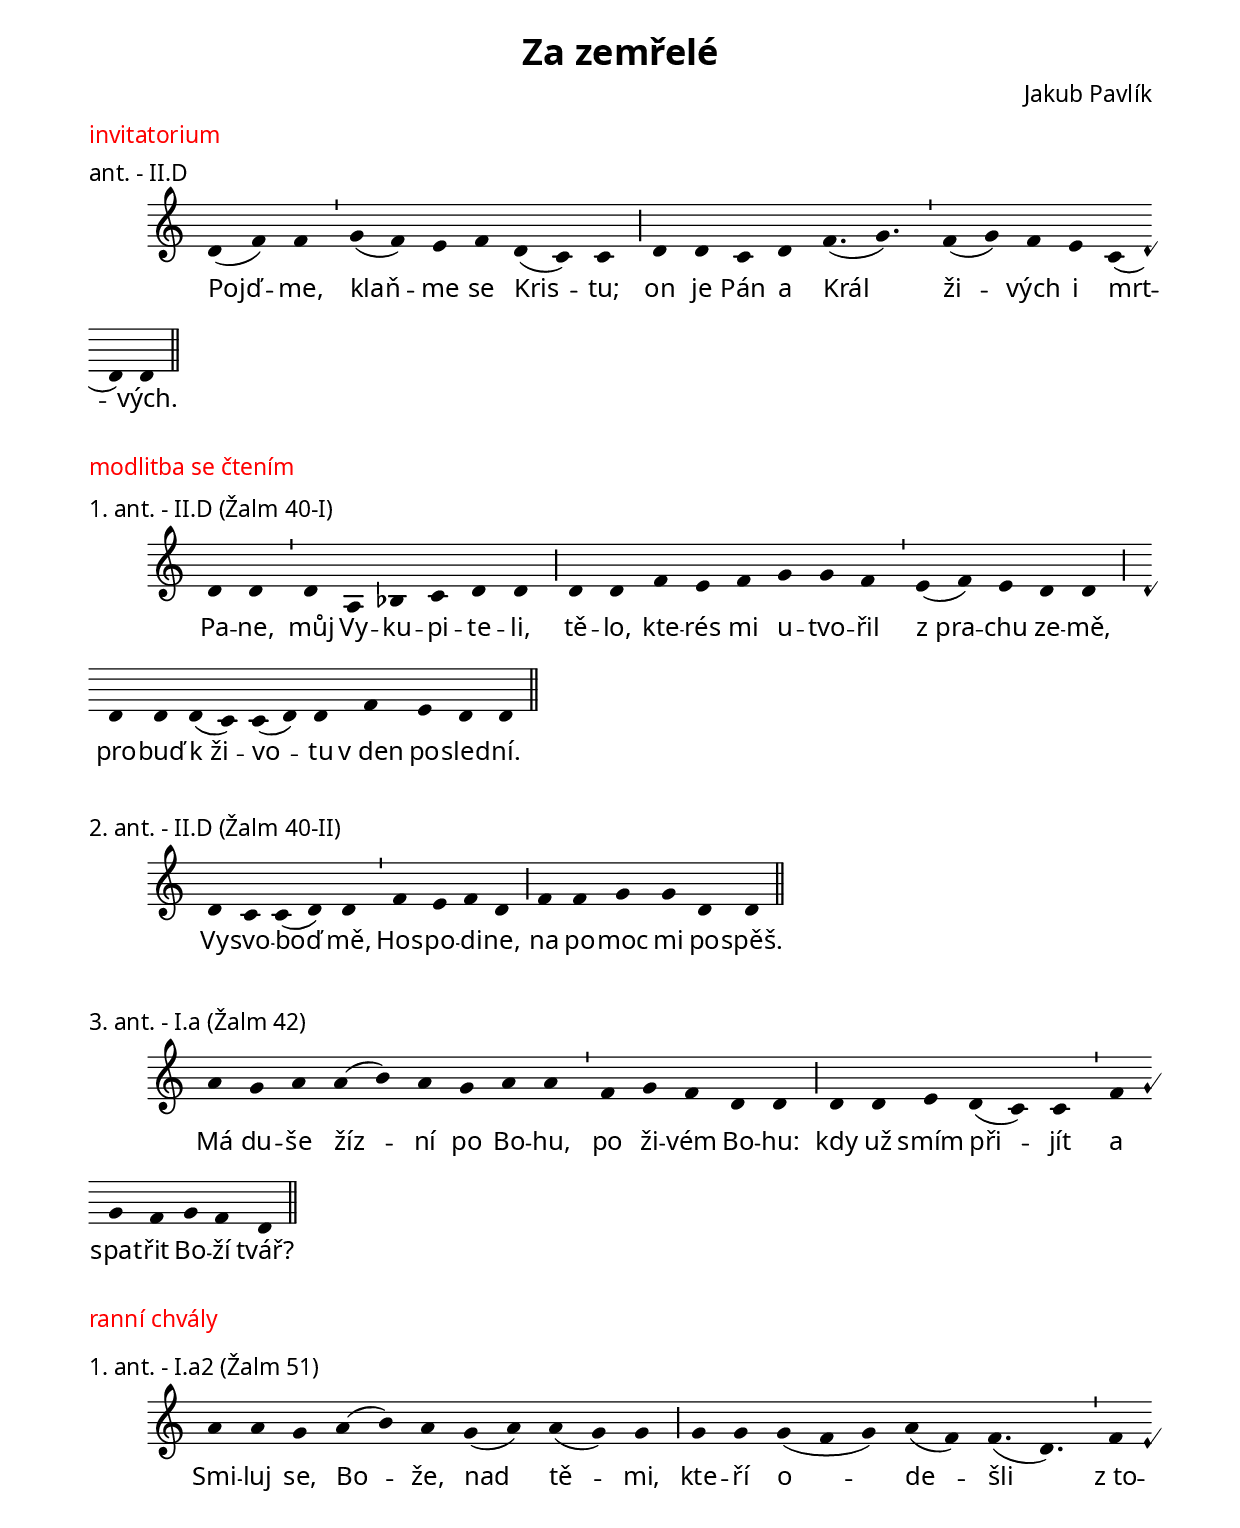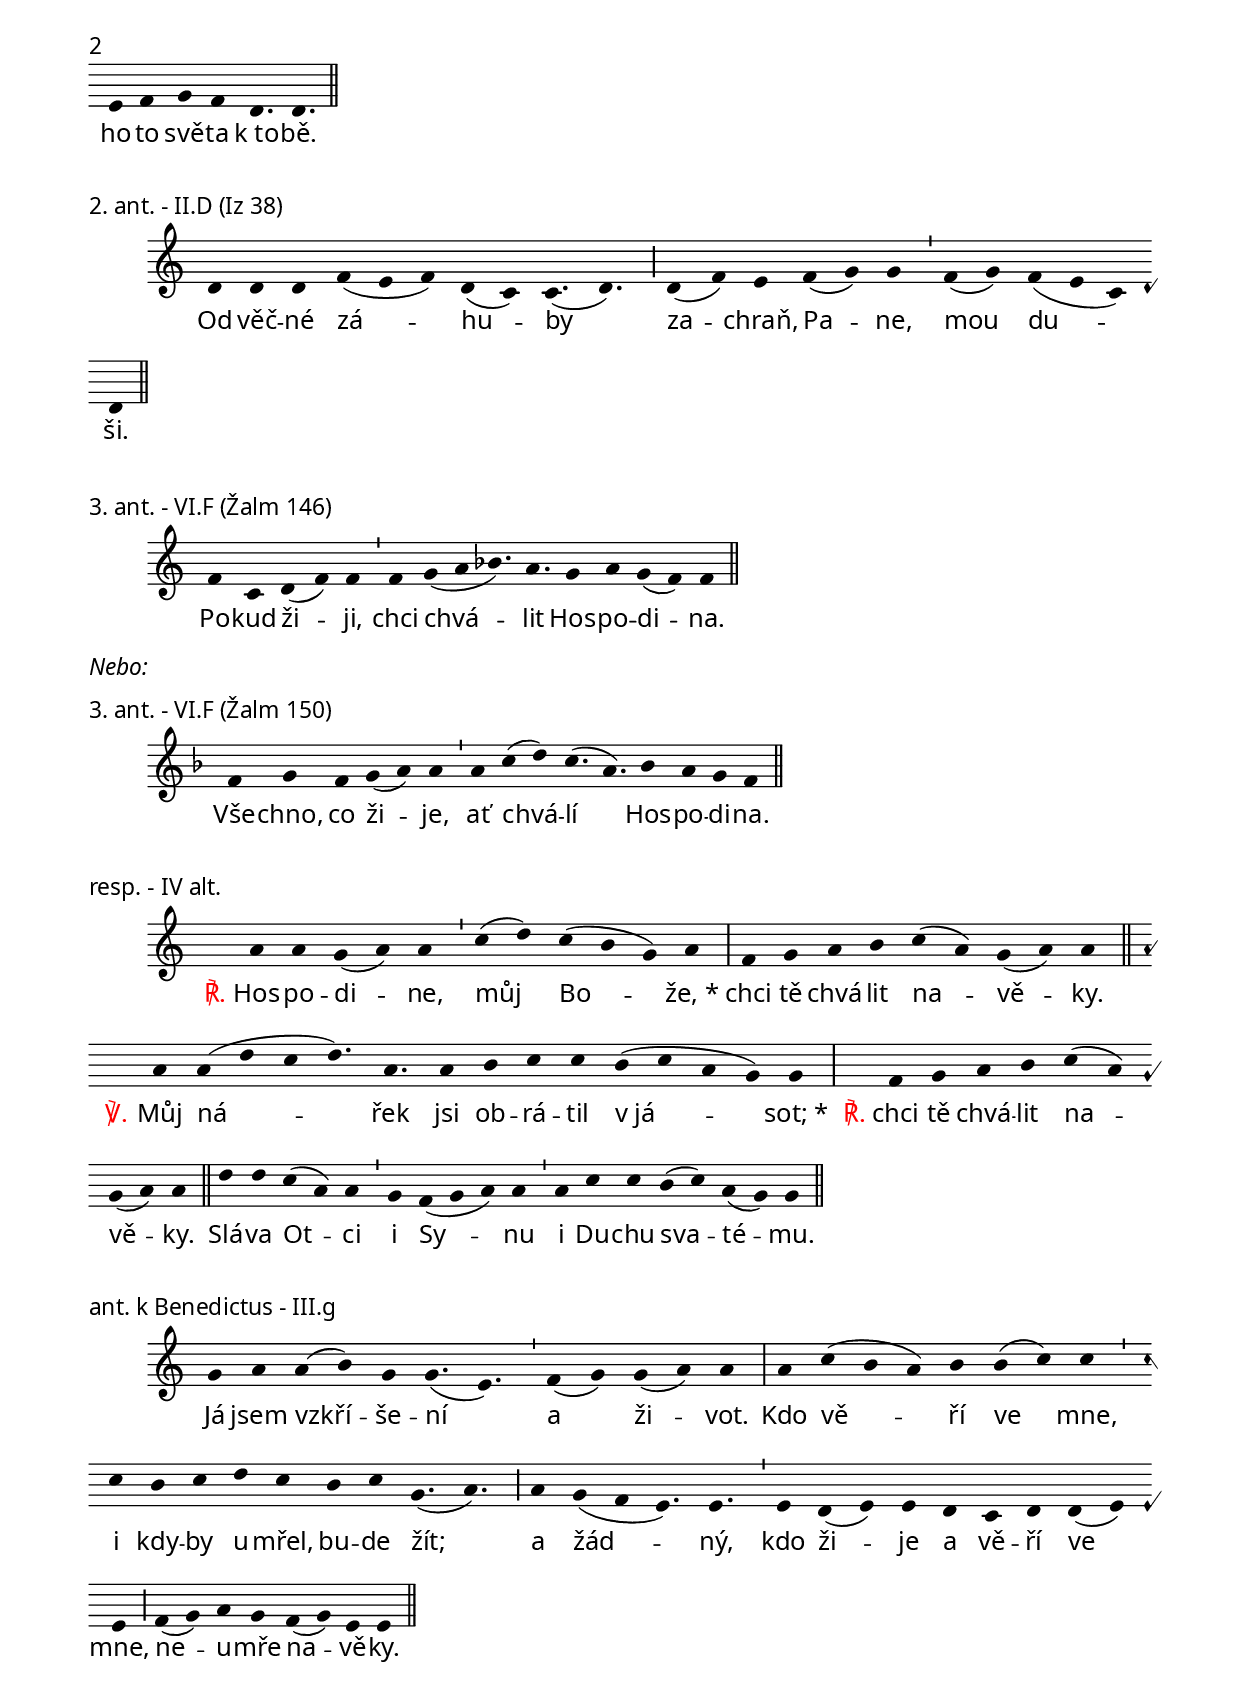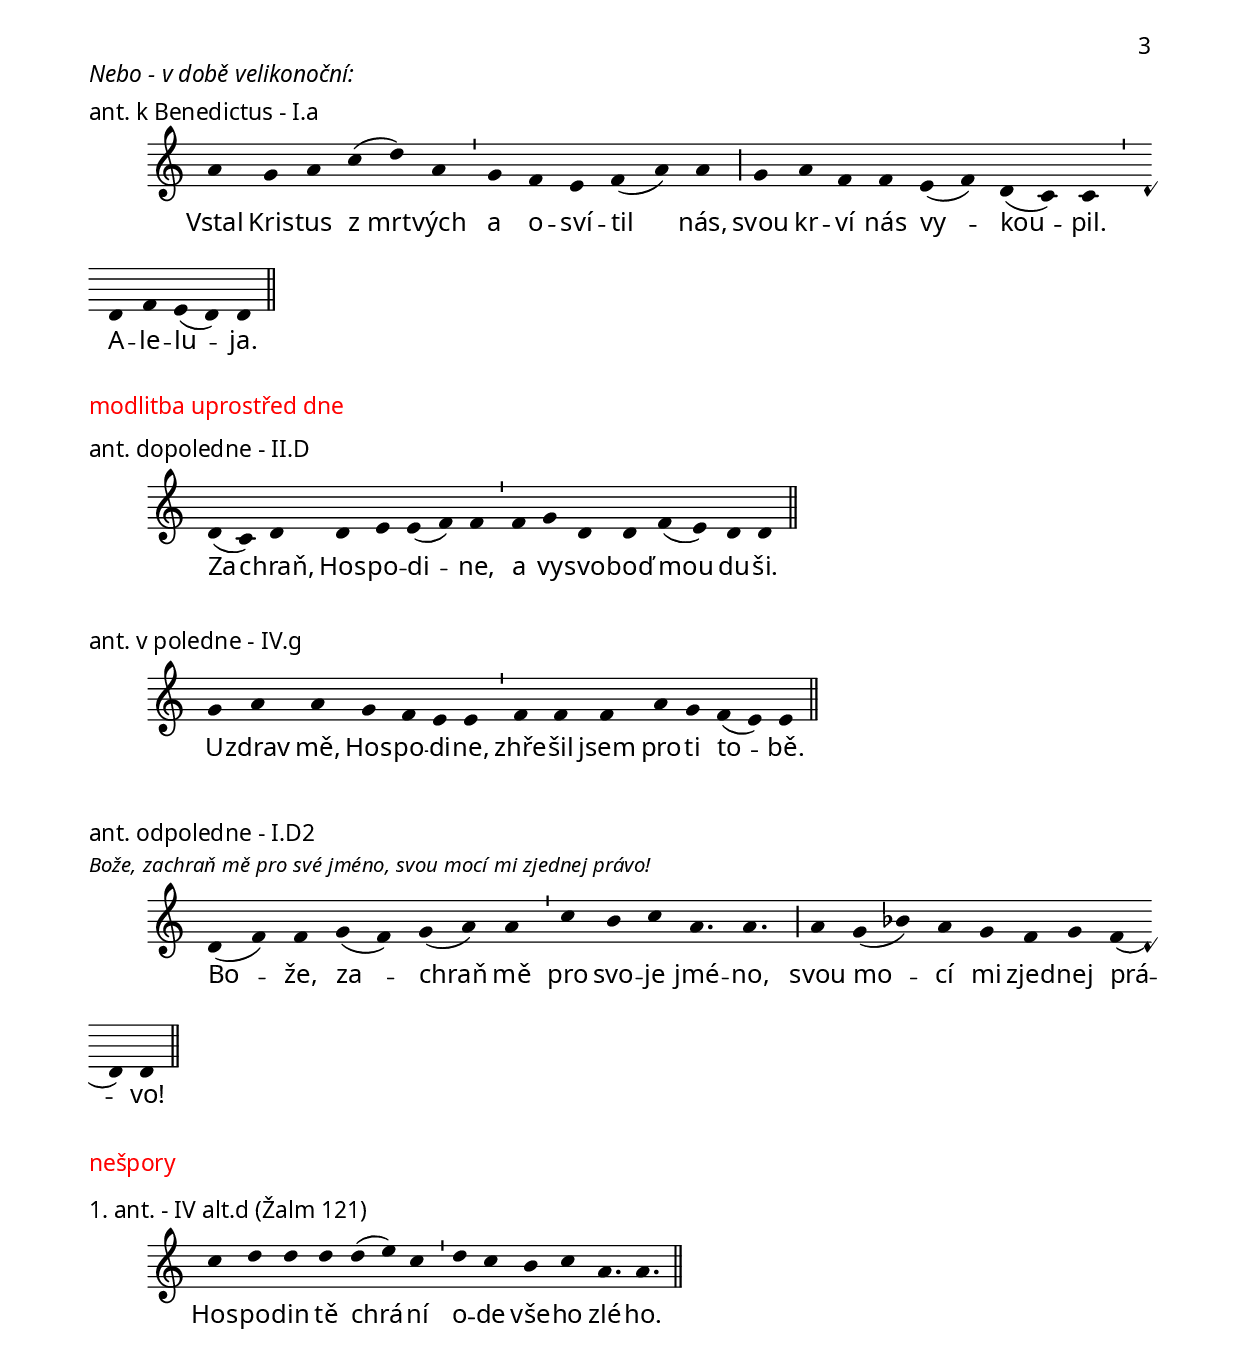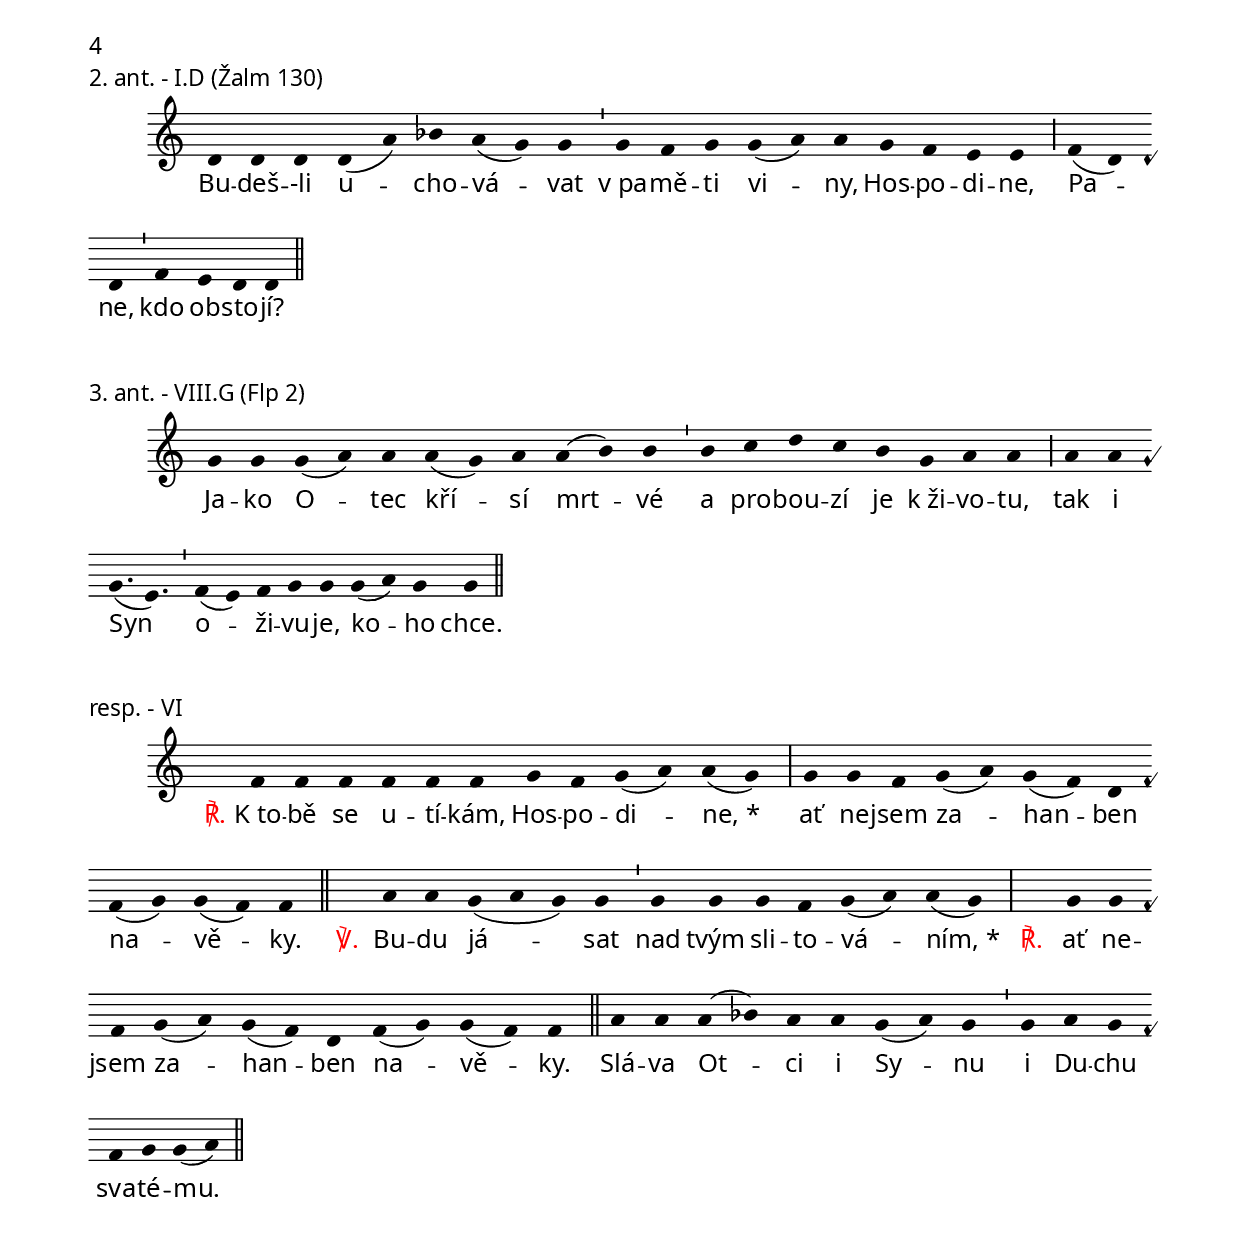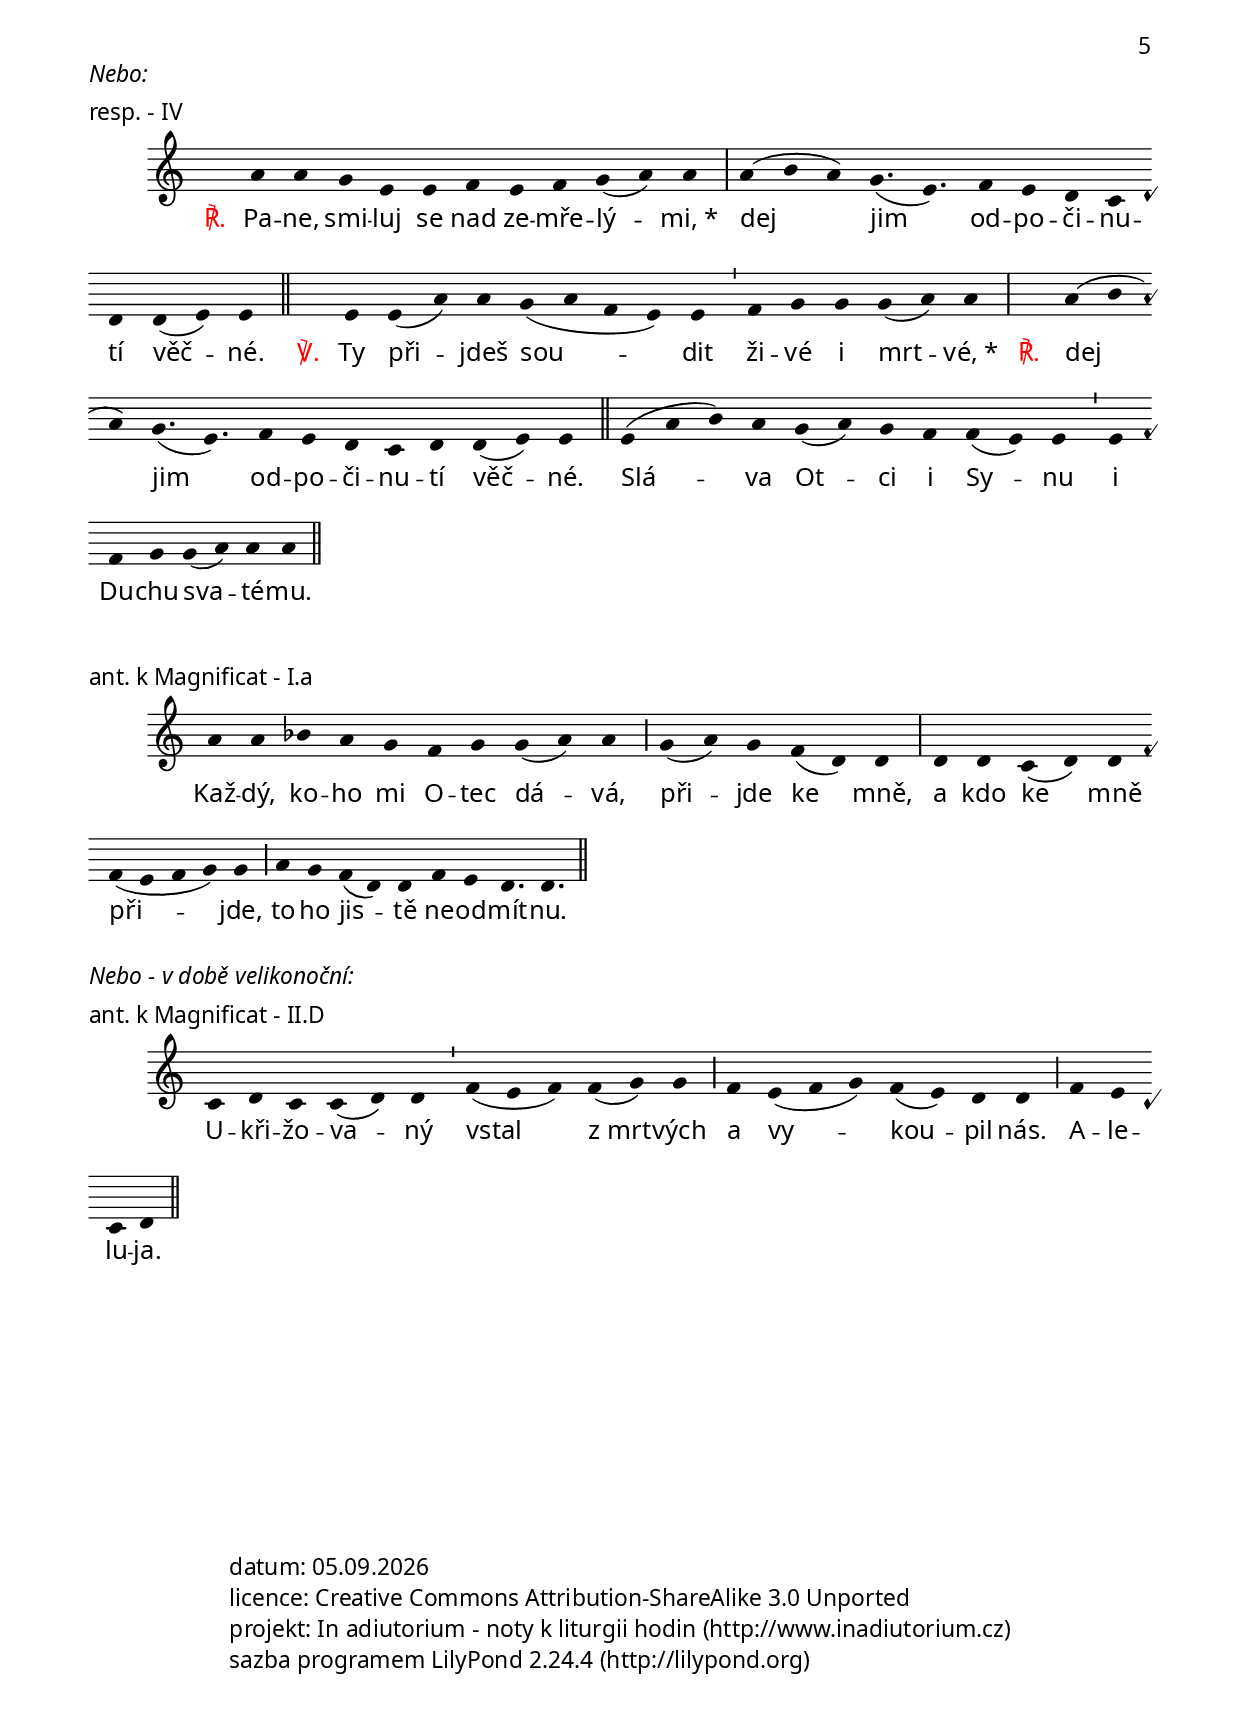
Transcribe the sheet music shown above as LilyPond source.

\version "2.14.2"

\header {
  title = "Za zemřelé"
  composer = "Jakub Pavlík"
}

\include "../spolecne.ly"
\include "../dilyresponsorii.ly"

\markup {\nadpisHodinka {"invitatorium"}}

\score {
  \relative c' {
    \choralniRezim
    d4( f) f \barMin g( f) e f d( c) c \barMaior
    d d c d f4.( g) \barMin f4( g) f e c( d) d \barFinalis
  }
  \addlyrics {
    Pojď -- me, klaň -- me se Kris -- tu;
    on je Pán a Král ži -- vých i mrt -- vých.
  }
  \header {
    quid = "ant."
    modus = "II"
    differentia = "D"
    psalmus = ""
    id = "invit"
    piece = \markup {\sestavTitulekBezZalmu}
  }
}

\markup {\nadpisHodinka {"modlitba se čtením"}}

\score {
  \relative c' {
    \choralniRezim
    d4 d \barMin d a bes c d d \barMaior
    d d f e f g g f \barMin
    e( f) e d d \barMaior
    d d d( c) c( d) d f e d d \barFinalis
  }
  \addlyrics {
    Pa -- ne, můj Vy -- ku -- pi -- te -- li,
    tě -- lo, kte -- rés mi u -- tvo -- řil
    z_pra -- chu ze -- mě,
    pro -- buď k_ži -- vo -- tu v_den po -- sled -- ní.
  }
  \header {
    quid = "1. ant."
    modus = "II"
    differentia = "D"
    psalmus = "Žalm 40-I"
    id = "mc-a1"
    piece = \markup {\sestavTitulek}
  }
}

\score {
  \relative c' {
    \choralniRezim
    d4 c c( d) d \barMin f e f d \barMaior
    f f g g d d \barFinalis
  }
  \addlyrics {
    Vy -- svo -- boď mě, Hos -- po -- di -- ne,
    na po -- moc mi po -- spěš.
  }
  \header {
    quid = "2. ant."
    modus = "II"
    differentia = "D"
    psalmus = "Žalm 40-II"
    id = "mc-a2"
    piece = \markup {\sestavTitulek}
  }
}

\score {
  \relative c'' {
    \choralniRezim
    a4 g a a( b) a g a a \barMin
    f g f d d \barMaior
    d d e d( c) c \barMin
    f g f g f d \barFinalis
  }
  \addlyrics {
    Má du -- še žíz -- ní po Bo -- hu,
    po ži -- vém Bo -- hu:
    kdy už smím při -- jít
    a spat -- řit Bo -- ží tvář?
  }
  \header {
    quid = "3. ant."
    modus = "I"
    differentia = "a"
    psalmus = "Žalm 42"
    id = "mc-a3"
    piece = \markup {\sestavTitulek}
  }
}

\markup {\nadpisHodinka {"ranní chvály"}}

\score {
  \relative c'' {
    \choralniRezim
    a4 a g a( b) a g( a) a( g) g \barMaior
    g g g( f g) a( f) f4.( d) \barMin f4 e f g f d4. d \barFinalis
  }
  \addlyrics {
    Smi -- luj se, Bo -- že, nad tě -- mi,
    kte -- ří o -- de -- šli z_to -- ho -- to svě -- ta k_to -- bě.
  }
  \header {
    quid = "1. ant."
    modus = "I"
    differentia = "a2"
    psalmus = "Žalm 51"
    id = "rch-a1"
    piece = \markup {\sestavTitulek}
  }
}

\score {
  \relative c' {
    \choralniRezim
    d4 d d f( e f) d( c) c4.( d) \barMaior
    d4( f) e f( g) g \barMin f( g) f( e c) d \barFinalis
  }
  \addlyrics {
    Od věč -- né zá -- hu -- by
    za -- chraň, Pa -- ne, mou du -- ši.
  }
  \header {
    quid = "2. ant."
    modus = "II"
    differentia = "D"
    psalmus = "Iz 38"
    id = "rch-a2"
    fons = "melodie z: Bílá sobota, ranní chvály, 2. ant."
    fial = "pust_triduum.ly#so-rch-ant2?konec"
    piece = \markup {\sestavTitulek}
  }
}

\score {
  \relative c' {
    \choralniRezim
    f4 c d( f) f \barMin
    f \stemUp g( a bes4.) a g4 a g( f) f \barFinalis
  }
  \addlyrics {
    Po -- kud ži -- ji,
    chci chvá -- lit Hos -- po -- di -- na.
  }
  \header {
    quid = "3. ant."
    modus = "VI"
    differentia = "F"
    psalmus = "Žalm 146"
    id = "rch-a3"
    fons = "4. týden žaltáře, středa, ranní chvály, 3. ant."
    fial = "antifony/tyden4_4streda.ly#rch-ant3"
    piece = \markup {\sestavTitulek}
  }
}

\markup\italic{Nebo:}

\score {
  \relative c' {
    \choralniRezim
    \key f \major
    f4 g f g( a) a \barMin
    a4 c( d) c4.( a) bes4 a g f \barFinalis
  }
  \addlyrics {
    Vše -- chno, co ži -- je, ať chvá -- lí Hos -- po -- di -- na.
  }
  \header {
    quid = "3. ant."
    modus = "VI"
    differentia = "F"
    psalmus = "Žalm 150"
    id = "rch-a3-alt"
    fons = "4. t. žaltáře, neděle, ranní chvály, 3. ant. (Text jiný: ubráno aleluja a 'dýchá' změněno na 'žije')"
    fial = "antifony/tyden4_1nedele.ly#rch-ant3?jiny_text&-aleluja"
    piece = \markup {\sestavTitulek}
  }
}

\score {
  \relative c'' {
    \choralniRezim

    % R
    \neviditelna a
    a4 a g( a) a \barMin c( d) c( b g) a \barMax
    f g a b c( a) g( a) a \barFinalis
    % V
    \neviditelna a
    a4 a( d c d4.) a a4 b c c b( c a g) g \barMax
    % R
    \neviditelna a
    f g a b c( a) g( a) a \barFinalis
    % Slava
    d4 d c( a) a \barMin g f( g a) a \barMin a c c b( c) a( g) g \barFinalis
  }
  \addlyrics {
    \Response Hos -- po -- di -- ne, můj Bo -- že,_*
    chci tě chvá -- lit na -- vě -- ky.
    \Verse Můj ná -- řek jsi ob -- rá -- til v_já -- sot;_*
    \Response chci tě chvá -- lit na -- vě -- ky.
    \textRespDoxologie
  }
  \header {
    quid = "resp."
    modus = "IV alt."
    id = "rch-resp"
    piece = \markup {\sestavTitulekResp}
  }
}

\score {
  \relative c'' {
    \choralniRezim
    g4 a a( b) g g4.( e) \barMin f4( g) g( a) a \barMax
    a c( b a) b b( c) c \barMin c b c d c b c g4.( a) \barMaior
    a4 g( f e4.) e \barMin e4 d( e) e d c d d( e) e \barMaior
    f( g) a g f( g) e e \barFinalis
  }
  \addlyrics {
    Já jsem vzkří -- še -- ní a ži -- vot.
    Kdo vě -- ří ve mne, i kdy -- by u -- mřel, bu -- de žít;
    a žád -- ný, kdo ži -- je a vě -- ří ve mne,
    ne -- u -- mře na -- vě -- ky.
  }
  \header {
    quid = "ant. k Benedictus"
    modus = "III"
    differentia = "g"
    psalmus = ""
    id = "rch-aben"
    piece = \markup {\sestavTitulekBezZalmu}
  }
}

\pageBreak % ZLOM

\markup\italic{Nebo - v době velikonoční:}

\score {
  \relative c'' {
    \choralniRezim
    a4 g a c( d) a \barMin g f e f( a) a \barMaior
    g a f f e( f) d( c) c \barMin
    d4 f e( d) d \barFinalis
  }
  \addlyrics {
    Vstal Kris -- tus z_mrt -- vých a o -- sví -- til nás,
    svou kr -- ví nás vy -- kou -- pil.
    A -- le -- lu -- ja.
  }
  \header {
    quid = "ant. k Benedictus"
    modus = "I"
    differentia = "a"
    psalmus = ""
    id = "rch-aben-velik"
    fial = "velikonoce_velikonocnioktav.ly#rch-ant1"
    piece = \markup {\sestavTitulekBezZalmu}
  }
}

\markup {\nadpisHodinka {"modlitba uprostřed dne"}}

\score {
  \relative c' {
    \choralniRezim
    d4( c) d d e e( f) f \barMin
    f g d d f( e) d d \barFinalis
  }
  \addlyrics {
    Za -- chraň, Hos -- po -- di -- ne,
    a vy -- svo -- boď mou du -- ši.
  }
  \header {
    quid = "ant. dopoledne"
    modus = "II"
    differentia = "D"
    psalmus = ""
    placet = "_Hospodine_ je divné"
    id = "tercie"
    piece = \markup {\sestavTitulekBezZalmu}
  }
}

\score {
  \relative c'' {
    \choralniRezim
    g4 a a g f e e \barMin f f f a g f( e) e \barFinalis
  }
  \addlyrics {
    U -- zdrav mě, Hos -- po -- di -- ne, zhře -- šil jsem
    pro -- ti to -- bě.
  }
  \header {
    quid = "ant. v poledne"
    modus = "IV"
    differentia = "g"
    psalmus = ""
    id = "sexta"
    fons = "pátek 1. týdne žaltáře, nešpory, 1. ant."
    fial = "antifony/tyden1_6patek.ly#ne-ant1"
    piece = \markup {\sestavTitulekBezZalmu}
  }
}

\score {
  \relative c' {
    \choralniRezim
    d( f) f g( f) g( a) a \barMin c b c a4. a \barMaior
    a4 \stemUp g( bes) a g f g f( d) d \barFinalis
  }
  \addlyrics {
    Bo -- že, za -- chraň mě
    pro svo -- je % v breviáři: své
    jmé -- no,
    svou mo -- cí mi zjed -- nej prá -- vo!
  }
  \header {
    textus_approbatus = "Bože, zachraň mě pro své jméno, svou mocí mi zjednej právo!"
    quid = "ant. odpoledne"
    modus = "I"
    differentia = "D2"
    psalmus = ""
    placet = "není zlá, ale pravděpodobně by šla lépe"
    id = "nona"
    piece = \markup {\sestavTitulekBezZalmu}
  }
}

\markup {\nadpisHodinka {"nešpory"}}

\score {
  \relative c'' {
    \choralniRezim
    c4 d d d d( e) c \barMin
    d c b c a4. a \barFinalis
  }
  \addlyrics {
    Hos -- po -- din tě chrá -- ní
    o -- de vše -- ho zlé -- ho.
  }
  \header {
    quid = "1. ant."
    modus = "IV alt"
    differentia = "d"
    psalmus = "Žalm 121"
    placet = "IV alt.c"
    id = "ne-a1"
    piece = \markup {\sestavTitulek}
  }
}

\score {
  \relative c' {
    \choralniRezim
    d4 d d d( a') bes a( g) g \barMin
    g f g g( a) a g f e e \barMaior
    f( d) d \barMin f e d d \barFinalis
  }
  \addlyrics {
    Bu -- deš -- -li u -- cho -- vá -- vat
    v_pa -- mě -- ti vi -- ny, Hos -- po -- di -- ne,
    Pa -- ne, kdo ob -- sto -- jí?
  }
  \header {
    quid = "2. ant."
    modus = "I"
    differentia = "D"
    psalmus = "Žalm 130"
    id = "ne-a2"
    piece = \markup {\sestavTitulek}
  }
}

\score {
  \relative c'' {
    \choralniRezim
    g4 g g( a) a a( g) a a( b) b \barMin
    b c d c b g a a \barMaior
    a a g4.( e) \barMin f4( e) f g g g( a) g g \barFinalis
  }
  \addlyrics {
    Ja -- ko O -- tec kří -- sí mrt -- vé
    a pro -- bou -- zí je k_ži -- vo -- tu,
    tak i Syn o -- ži -- vu -- je, ko -- ho chce.
  }
  \header {
    quid = "3. ant."
    modus = "VIII"
    differentia = "G"
    psalmus = "Flp 2"
    placet = "možná sedí spíš do modu III"
    id = "ne-a3"
    piece = \markup {\sestavTitulek}
  }
}

\score {
  \relative c' {
    \choralniRezim

    % R
    \neviditelna f
    f4 f f f f f g f g( a) a( g) \barMax
    g g f g( a) g( f) d f( g) g( f) f \barFinalis
    % V
    \neviditelna a
    a a g( a g) g \barMin g g g f g( a) a( g) \barMax
    % R
    \neviditelna a
    g g f g( a) g( f) d f( g) g( f) f \barFinalis
    % Slava
    \respVIdoxologie \barFinalis
  }
  \addlyrics {
    \Response K_to -- bě se u -- tí -- kám, Hos -- po -- di -- ne,_*
    ať ne -- jsem za -- han -- ben na -- vě -- ky.
    \Verse Bu -- du já -- sat nad tvým sli -- to -- vá -- ním,_*
    \Response ať ne -- jsem za -- han -- ben na -- vě -- ky.
    \textRespDoxologie
  }
  \header {
    quid = "resp."
    modus = "VI"
    id = "ne-resp"
    piece = \markup {\sestavTitulekResp}
  }
}

\pageBreak % ZLOM

\markup\italic{Nebo:}

\score {
  \relative c'' {
    \choralniRezim

    % R
    \neviditelna a
    a4 a g e e f e f g( a) a \barMax
    a( b a) g4.( e) f4 e d c d d( e) e \barFinalis
    % V
    \neviditelna e
    e e( a) a g( a f e) e \barMin f g g g( a) a \barMax
    % R
    \neviditelna a
    a( b a) g4.( e) f4 e d c d d( e) e \barFinalis
    % Slava
    e( a b) a g( a) g f f( e) e \barMin e f g g( a) a a \barFinalis
  }
  \addlyrics {
    \Response Pa -- ne, smi -- luj se nad ze -- mře -- lý -- mi,_*
    dej jim od -- po -- či -- nu -- tí věč -- né.
    \Verse Ty při -- jdeš sou -- dit ži -- vé i mrt -- vé,_*
    \Response dej jim od -- po -- či -- nu -- tí věč -- né.
    \textRespDoxologie
  }
  \header {
    quid = "resp."
    modus = "IV"
    id = "ne-resp2"
    piece = \markup {\sestavTitulekResp}
  }
}

\score {
  \relative c'' {
    \choralniRezim
    a4 a bes a g f g g( a) a \barMaior
    g( a) g f( d) d \barMax
    d d c( d) d f( e f g) g \barMaior
    a g f( d) d f e d4. d \barFinalis
  }
  \addlyrics {
    Kaž -- dý, ko -- ho mi O -- tec dá -- vá,
    při -- jde ke mně,
    a kdo ke mně při -- jde,
    to -- ho jis -- tě ne -- od -- mít -- nu.
  }
  \header {
    quid = "ant. k Magnificat"
    modus = "I"
    differentia = "a"
    psalmus = ""
    id = "ne-amag"
    piece = \markup {\sestavTitulekBezZalmu}
  }
}

\markup\italic{Nebo - v době velikonoční:}

\score {
  \relative c' {
    \choralniRezim
    c4 d c c( d) d \barMin f( e f) f( g) g \barMaior
    f e( f g) f( e) d d \barMaior
    f e c d \barFinalis
  }
  \addlyrics {
    U -- kři -- žo -- va -- ný vstal z_mrt -- vých
    a vy -- kou -- pil nás.
    A -- le -- lu -- ja.
  }
  \header {
    quid = "ant. k Magnificat"
    modus = "II"
    differentia = "D"
    psalmus = ""
    id = "ne-amag-velik"
    piece = \markup {\sestavTitulekBezZalmu}
  }
}